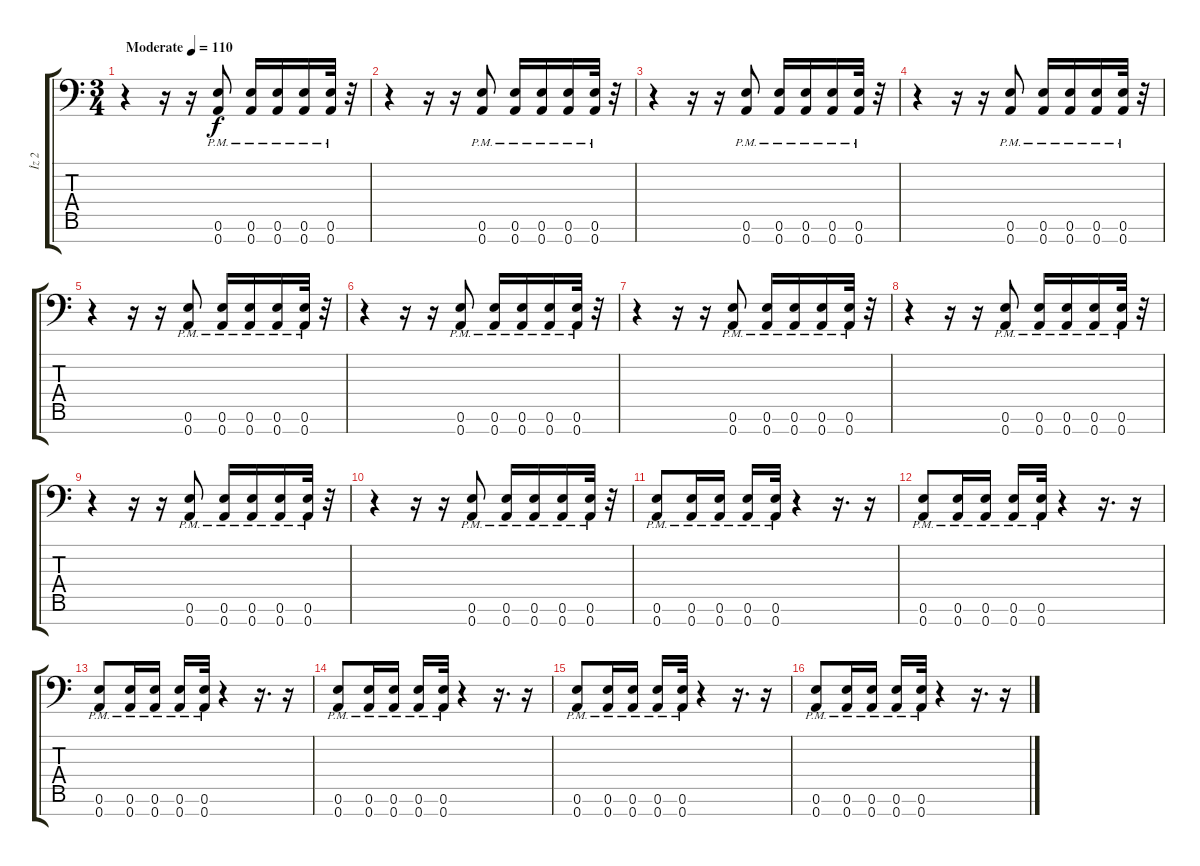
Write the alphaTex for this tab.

\track ("İz 2" "İz 2") {instrument overdrivenguitar}
\staff {score tabs}
\tuning (E4 B3 G3 D3 A2 E2 A1) {hide}
\ts (3 4)
\tempo (110 "Moderate")
\clef f4
\ks c
r.4{dy f volume 2 instrument overdrivenguitar} r.16 r.16 (0.6 0.7{pm}).8 (0.6 0.7{pm}).16 (0.6 0.7{pm}).16 (0.6 0.7{pm}).16 (0.6 0.7{pm}).32 r.32 |
r.4{volume 3} r.16 r.16 (0.6 0.7{pm}).8 (0.6 0.7{pm}).16 (0.6 0.7{pm}).16 (0.6 0.7{pm}).16 (0.6 0.7{pm}).32 r.32 |
r.4{volume 4} r.16 r.16 (0.6 0.7{pm}).8 (0.6 0.7{pm}).16 (0.6 0.7{pm}).16 (0.6 0.7{pm}).16 (0.6 0.7{pm}).32 r.32 |
r.4{volume 5} r.16 r.16 (0.6 0.7{pm}).8 (0.6 0.7{pm}).16 (0.6 0.7{pm}).16 (0.6 0.7{pm}).16 (0.6 0.7{pm}).32 r.32 |
r.4{volume 6} r.16 r.16 (0.6 0.7{pm}).8 (0.6 0.7{pm}).16 (0.6 0.7{pm}).16 (0.6 0.7{pm}).16 (0.6 0.7{pm}).32 r.32 |
r.4{volume 7} r.16 r.16 (0.6 0.7{pm}).8 (0.6 0.7{pm}).16 (0.6 0.7{pm}).16 (0.6 0.7{pm}).16 (0.6 0.7{pm}).32 r.32 |
r.4{volume 8} r.16 r.16 (0.6 0.7{pm}).8 (0.6 0.7{pm}).16 (0.6 0.7{pm}).16 (0.6 0.7{pm}).16 (0.6 0.7{pm}).32 r.32 |
r.4 r.16 r.16 (0.6 0.7{pm}).8 (0.6 0.7{pm}).16 (0.6 0.7{pm}).16 (0.6 0.7{pm}).16 (0.6 0.7{pm}).32 r.32 |
r.4 r.16 r.16 (0.6 0.7{pm}).8 (0.6 0.7{pm}).16 (0.6 0.7{pm}).16 (0.6 0.7{pm}).16 (0.6 0.7{pm}).32 r.32 |
r.4 r.16 r.16 (0.6 0.7{pm}).8 (0.6 0.7{pm}).16 (0.6 0.7{pm}).16 (0.6 0.7{pm}).16 (0.6 0.7{pm}).32 r.32 |
(0.6 0.7{pm}).8{balance 8} (0.6 0.7{pm}).16 (0.6 0.7{pm}).16 (0.6 0.7{pm}).16 (0.6 0.7{pm}).32 r.4 r.16{d} r.16 |
(0.6 0.7{pm}).8 (0.6 0.7{pm}).16 (0.6 0.7{pm}).16 (0.6 0.7{pm}).16 (0.6 0.7{pm}).32 r.4 r.16{d} r.16 |
(0.6 0.7{pm}).8 (0.6 0.7{pm}).16 (0.6 0.7{pm}).16 (0.6 0.7{pm}).16 (0.6 0.7{pm}).32 r.4 r.16{d} r.16 |
(0.6 0.7{pm}).8 (0.6 0.7{pm}).16 (0.6 0.7{pm}).16 (0.6 0.7{pm}).16 (0.6 0.7{pm}).32 r.4 r.16{d} r.16 |
(0.6 0.7{pm}).8 (0.6 0.7{pm}).16 (0.6 0.7{pm}).16 (0.6 0.7{pm}).16 (0.6 0.7{pm}).32 r.4 r.16{d} r.16 |
(0.6 0.7{pm}).8 (0.6 0.7{pm}).16 (0.6 0.7{pm}).16 (0.6 0.7{pm}).16 (0.6 0.7{pm}).32 r.4 r.16{d} r.16
